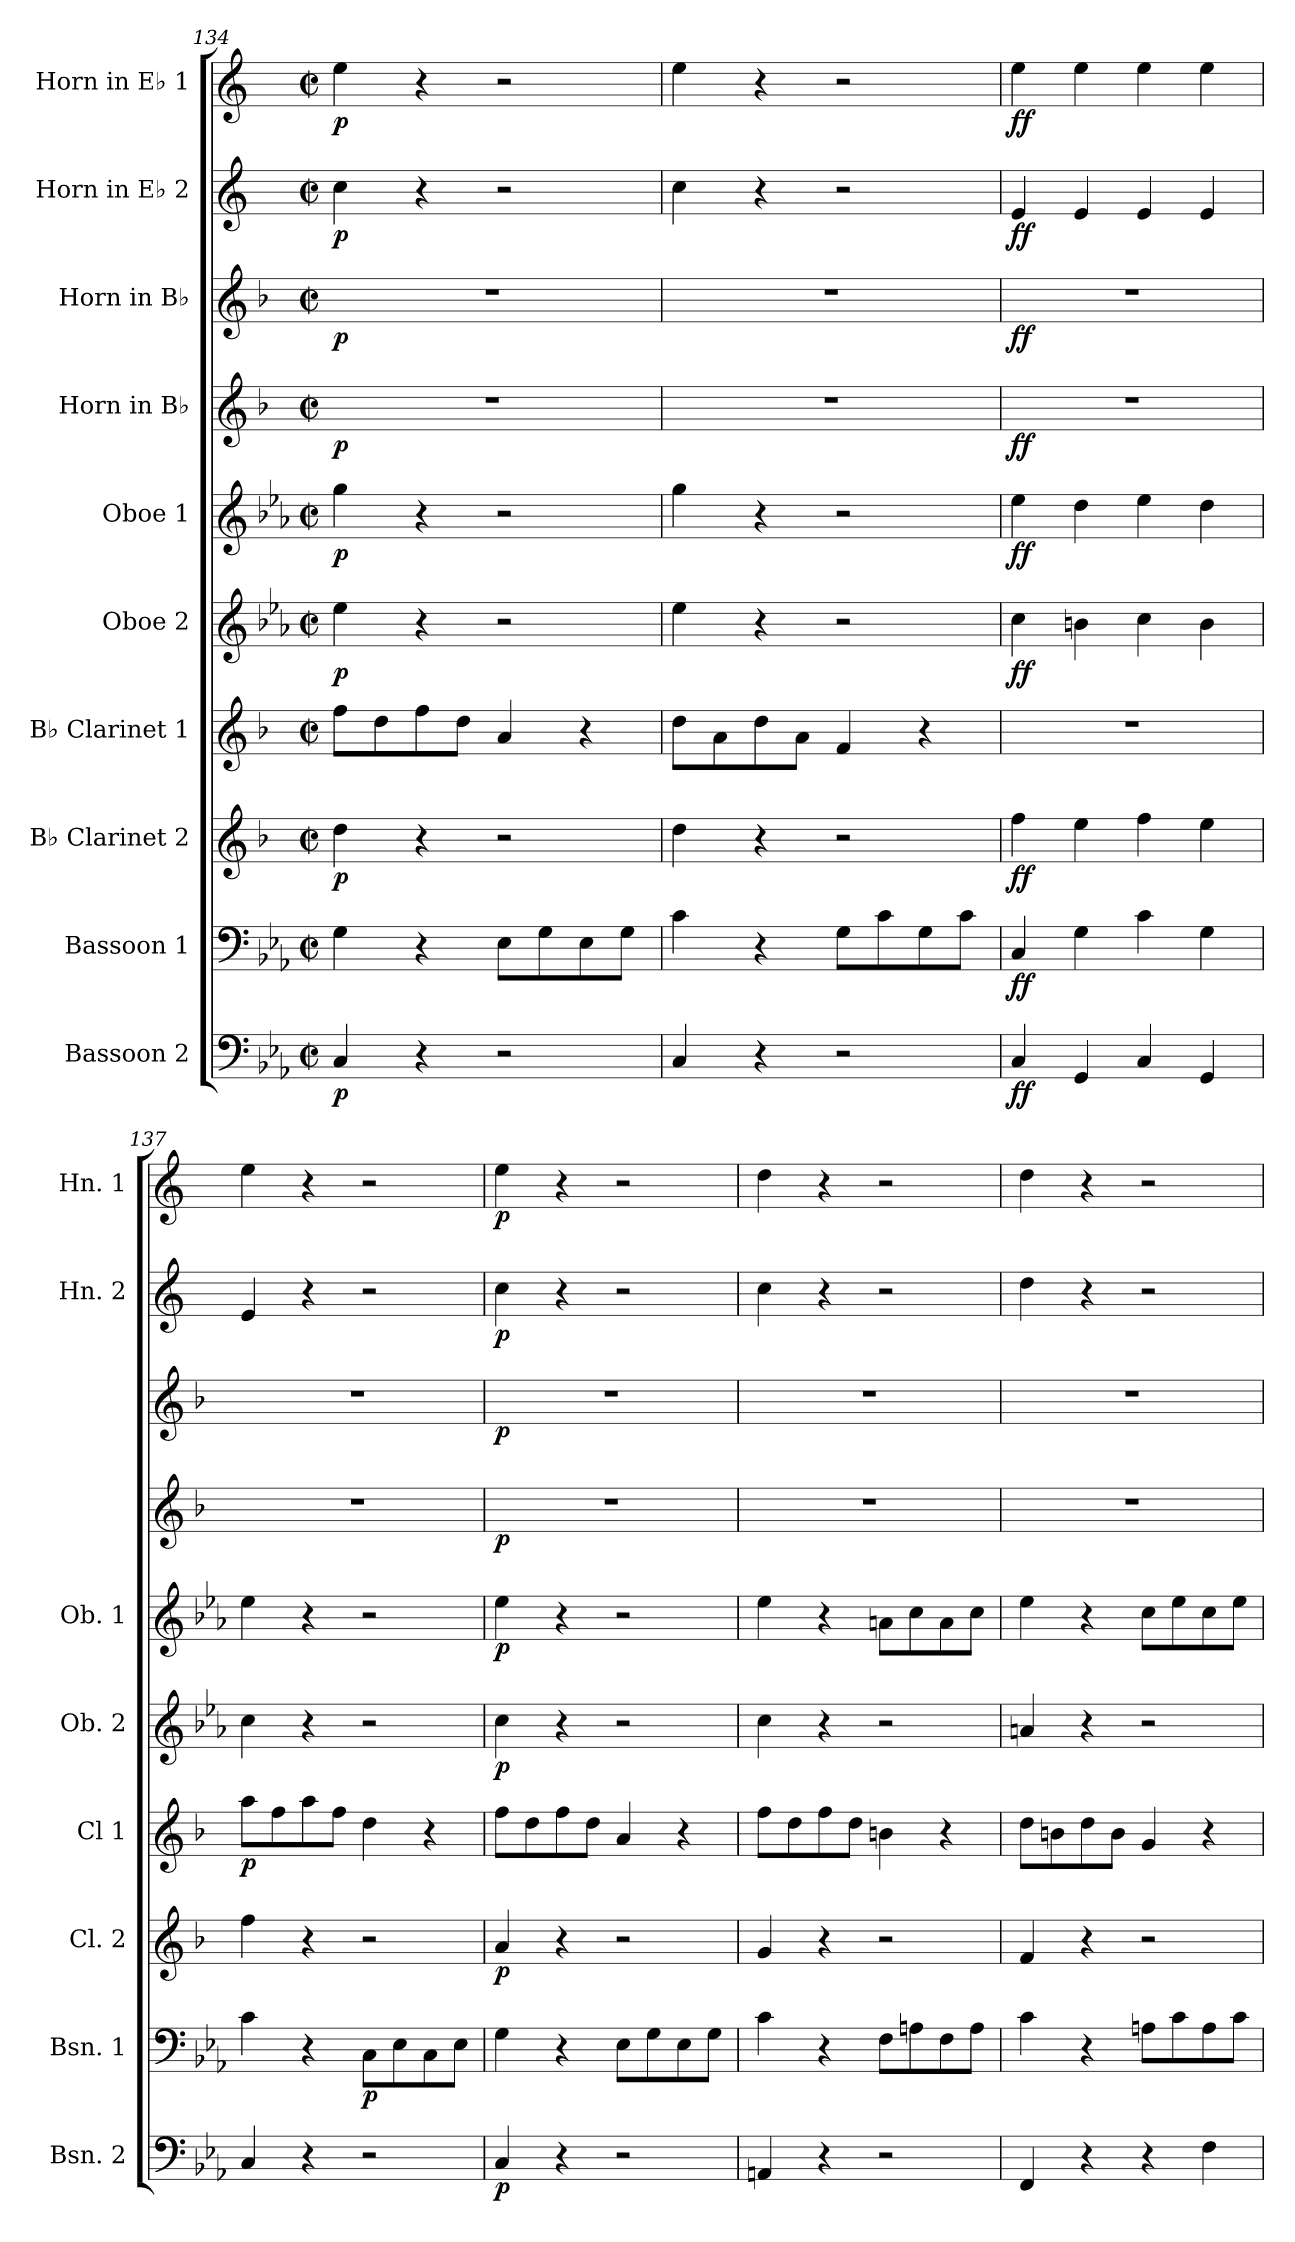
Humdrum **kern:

**kern	**dynam	**kern	**dynam	**kern	**dynam	**kern	**dynam	**kern	**dynam	**kern	**dynam	**kern	**dynam	**kern	**dynam	**kern	**dynam	**kern	**dynam
*part10	*part10	*part9	*part9	*part8	*part8	*part7	*part7	*part6	*part6	*part5	*part5	*part4	*part4	*part3	*part3	*part2	*part2	*part1	*part1
*staff10	*staff10	*staff9	*staff9	*staff8	*staff8	*staff7	*staff7	*staff6	*staff6	*staff5	*staff5	*staff4	*staff4	*staff3	*staff3	*staff2	*staff2	*staff1	*staff1
*I"Bassoon 2	*	*I"Bassoon 1	*	*I"B♭ Clarinet 2	*	*I"B♭ Clarinet 1	*	*I"Oboe 2	*	*I"Oboe 1	*	*I"Horn in B♭	*	*I"Horn in B♭	*	*I"Horn in E♭ 2	*	*I"Horn in E♭ 1	*
*I'Bsn. 2	*	*I'Bsn. 1	*	*I'Cl. 2	*	*I'Cl 1	*	*I'Ob. 2	*	*I'Ob. 1	*	*	*	*	*	*I'Hn. 2	*	*I'Hn. 1	*
*clefF4	*	*clefF4	*	*clefG2	*	*clefG2	*	*clefG2	*	*clefG2	*	*clefG2	*	*clefG2	*	*clefG2	*	*clefG2	*
*	*	*	*	*ITrd1c2	*	*ITrd1c2	*	*	*	*	*	*ITrd1c2	*	*ITrd1c2	*	*ITrd5c9	*	*ITrd5c9	*
*k[b-e-a-]	*	*k[b-e-a-]	*	*k[b-e-a-]	*	*k[b-e-a-]	*	*k[b-e-a-]	*	*k[b-e-a-]	*	*k[b-e-a-]	*	*k[b-e-a-]	*	*k[b-e-a-]	*	*k[b-e-a-]	*
*M2/2	*	*M2/2	*	*M2/2	*	*M2/2	*	*M2/2	*	*M2/2	*	*M2/2	*	*M2/2	*	*M2/2	*	*M2/2	*
*met(c|)	*	*met(c|)	*	*met(c|)	*	*met(c|)	*	*met(c|)	*	*met(c|)	*	*met(c|)	*	*met(c|)	*	*met(c|)	*	*met(c|)	*
=134	=134	=134	=134	=134	=134	=134	=134	=134	=134	=134	=134	=134	=134	=134	=134	=134	=134	=134	=134
!	!LO:DY:b	!	!	!	!LO:DY:b	!	!	!	!LO:DY:b	!	!LO:DY:b	!	!LO:DY:b	!	!LO:DY:b	!	!LO:DY:b	!	!LO:DY:b
4C/	p	4G\	.	4cc\	p	8ee-\L	.	4ee-\	p	4gg\	p	1r	p	1r	p	4e-\	p	4g\	p
.	.	.	.	.	.	8cc\	.	.	.	.	.	.	.	.	.	.	.	.	.
4r	.	4r	.	4r	.	8ee-\	.	4r	.	4r	.	.	.	.	.	4r	.	4r	.
.	.	.	.	.	.	8cc\J	.	.	.	.	.	.	.	.	.	.	.	.	.
2r	.	8E-\L	.	2r	.	4g/	.	2r	.	2r	.	.	.	.	.	2r	.	2r	.
.	.	8G\	.	.	.	.	.	.	.	.	.	.	.	.	.	.	.	.	.
.	.	8E-\	.	.	.	4r	.	.	.	.	.	.	.	.	.	.	.	.	.
.	.	8G\J	.	.	.	.	.	.	.	.	.	.	.	.	.	.	.	.	.
=135	=135	=135	=135	=135	=135	=135	=135	=135	=135	=135	=135	=135	=135	=135	=135	=135	=135	=135	=135
4C/	.	4c\	.	4cc\	.	8cc\L	.	4ee-\	.	4gg\	.	1r	.	1r	.	4e-\	.	4g\	.
.	.	.	.	.	.	8g\	.	.	.	.	.	.	.	.	.	.	.	.	.
4r	.	4r	.	4r	.	8cc\	.	4r	.	4r	.	.	.	.	.	4r	.	4r	.
.	.	.	.	.	.	8g\J	.	.	.	.	.	.	.	.	.	.	.	.	.
2r	.	8G\L	.	2r	.	4e-/	.	2r	.	2r	.	.	.	.	.	2r	.	2r	.
.	.	8c\	.	.	.	.	.	.	.	.	.	.	.	.	.	.	.	.	.
.	.	8G\	.	.	.	4r	.	.	.	.	.	.	.	.	.	.	.	.	.
.	.	8c\J	.	.	.	.	.	.	.	.	.	.	.	.	.	.	.	.	.
=136	=136	=136	=136	=136	=136	=136	=136	=136	=136	=136	=136	=136	=136	=136	=136	=136	=136	=136	=136
!	!LO:DY:b	!	!LO:DY:b	!	!LO:DY:b	!	!	!	!LO:DY:b	!	!LO:DY:b	!	!LO:DY:b	!	!LO:DY:b	!	!LO:DY:b	!	!LO:DY:b
4C/	ff	4C/	ff	4ee-\	ff	1r	.	4cc\	ff	4ee-\	ff	1r	ff	1r	ff	4G/	ff	4g\	ff
4GG/	.	4G\	.	4dd\	.	.	.	4bn\	.	4dd\	.	.	.	.	.	4G/	.	4g\	.
4C/	.	4c\	.	4ee-\	.	.	.	4cc\	.	4ee-\	.	.	.	.	.	4G/	.	4g\	.
4GG/	.	4G\	.	4dd\	.	.	.	4b\	.	4dd\	.	.	.	.	.	4G/	.	4g\	.
=137	=137	=137	=137	=137	=137	=137	=137	=137	=137	=137	=137	=137	=137	=137	=137	=137	=137	=137	=137
!	!	!	!	!	!	!	!LO:DY:b	!	!	!	!	!	!	!	!	!	!	!	!
4C/	.	4c\	.	4ee-\	.	8gg\L	p	4cc\	.	4ee-\	.	1r	.	1r	.	4G/	.	4g\	.
.	.	.	.	.	.	8ee-\	.	.	.	.	.	.	.	.	.	.	.	.	.
4r	.	4r	.	4r	.	8gg\	.	4r	.	4r	.	.	.	.	.	4r	.	4r	.
.	.	.	.	.	.	8ee-\J	.	.	.	.	.	.	.	.	.	.	.	.	.
!	!	!	!LO:DY:b	!	!	!	!	!	!	!	!	!	!	!	!	!	!	!	!
2r	.	8C\L	p	2r	.	4cc\	.	2r	.	2r	.	.	.	.	.	2r	.	2r	.
.	.	8E-\	.	.	.	.	.	.	.	.	.	.	.	.	.	.	.	.	.
.	.	8C\	.	.	.	4r	.	.	.	.	.	.	.	.	.	.	.	.	.
.	.	8E-\J	.	.	.	.	.	.	.	.	.	.	.	.	.	.	.	.	.
!!LO:PB:g=z
=138	=138	=138	=138	=138	=138	=138	=138	=138	=138	=138	=138	=138	=138	=138	=138	=138	=138	=138	=138
!	!LO:DY:b	!	!	!	!LO:DY:b	!	!	!	!LO:DY:b	!	!LO:DY:b	!	!LO:DY:b	!	!LO:DY:b	!	!LO:DY:b	!	!LO:DY:b
4C/	p	4G\	.	4g/	p	8ee-\L	.	4cc\	p	4ee-\	p	1r	p	1r	p	4e-\	p	4g\	p
.	.	.	.	.	.	8cc\	.	.	.	.	.	.	.	.	.	.	.	.	.
4r	.	4r	.	4r	.	8ee-\	.	4r	.	4r	.	.	.	.	.	4r	.	4r	.
.	.	.	.	.	.	8cc\J	.	.	.	.	.	.	.	.	.	.	.	.	.
2r	.	8E-\L	.	2r	.	4g/	.	2r	.	2r	.	.	.	.	.	2r	.	2r	.
.	.	8G\	.	.	.	.	.	.	.	.	.	.	.	.	.	.	.	.	.
.	.	8E-\	.	.	.	4r	.	.	.	.	.	.	.	.	.	.	.	.	.
.	.	8G\J	.	.	.	.	.	.	.	.	.	.	.	.	.	.	.	.	.
=139	=139	=139	=139	=139	=139	=139	=139	=139	=139	=139	=139	=139	=139	=139	=139	=139	=139	=139	=139
4AAn/	.	4c\	.	4f/	.	8ee-\L	.	4cc\	.	4ee-\	.	1r	.	1r	.	4e-\	.	4f\	.
.	.	.	.	.	.	8cc\	.	.	.	.	.	.	.	.	.	.	.	.	.
4r	.	4r	.	4r	.	8ee-\	.	4r	.	4r	.	.	.	.	.	4r	.	4r	.
.	.	.	.	.	.	8cc\J	.	.	.	.	.	.	.	.	.	.	.	.	.
2r	.	8F\L	.	2r	.	4an\	.	2r	.	8an\L	.	.	.	.	.	2r	.	2r	.
.	.	8An\	.	.	.	.	.	.	.	8cc\	.	.	.	.	.	.	.	.	.
.	.	8F\	.	.	.	4r	.	.	.	8a\	.	.	.	.	.	.	.	.	.
.	.	8A\J	.	.	.	.	.	.	.	8cc\J	.	.	.	.	.	.	.	.	.
=140	=140	=140	=140	=140	=140	=140	=140	=140	=140	=140	=140	=140	=140	=140	=140	=140	=140	=140	=140
4FF/	.	4c\	.	4e-/	.	8cc\L	.	4an/	.	4ee-\	.	1r	.	1r	.	4f\	.	4f\	.
.	.	.	.	.	.	8an\	.	.	.	.	.	.	.	.	.	.	.	.	.
4r	.	4r	.	4r	.	8cc\	.	4r	.	4r	.	.	.	.	.	4r	.	4r	.
.	.	.	.	.	.	8a\J	.	.	.	.	.	.	.	.	.	.	.	.	.
4r	.	8An\L	.	2r	.	4f/	.	2r	.	8cc\L	.	.	.	.	.	2r	.	2r	.
.	.	8c\	.	.	.	.	.	.	.	8ee-\	.	.	.	.	.	.	.	.	.
4F\	.	8A\	.	.	.	4r	.	.	.	8cc\	.	.	.	.	.	.	.	.	.
.	.	8c\J	.	.	.	.	.	.	.	8ee-\J	.	.	.	.	.	.	.	.	.
=	=	=	=	=	=	=	=	=	=	=	=	=	=	=	=	=	=	=	=
*-	*-	*-	*-	*-	*-	*-	*-	*-	*-	*-	*-	*-	*-	*-	*-	*-	*-	*-	*-
